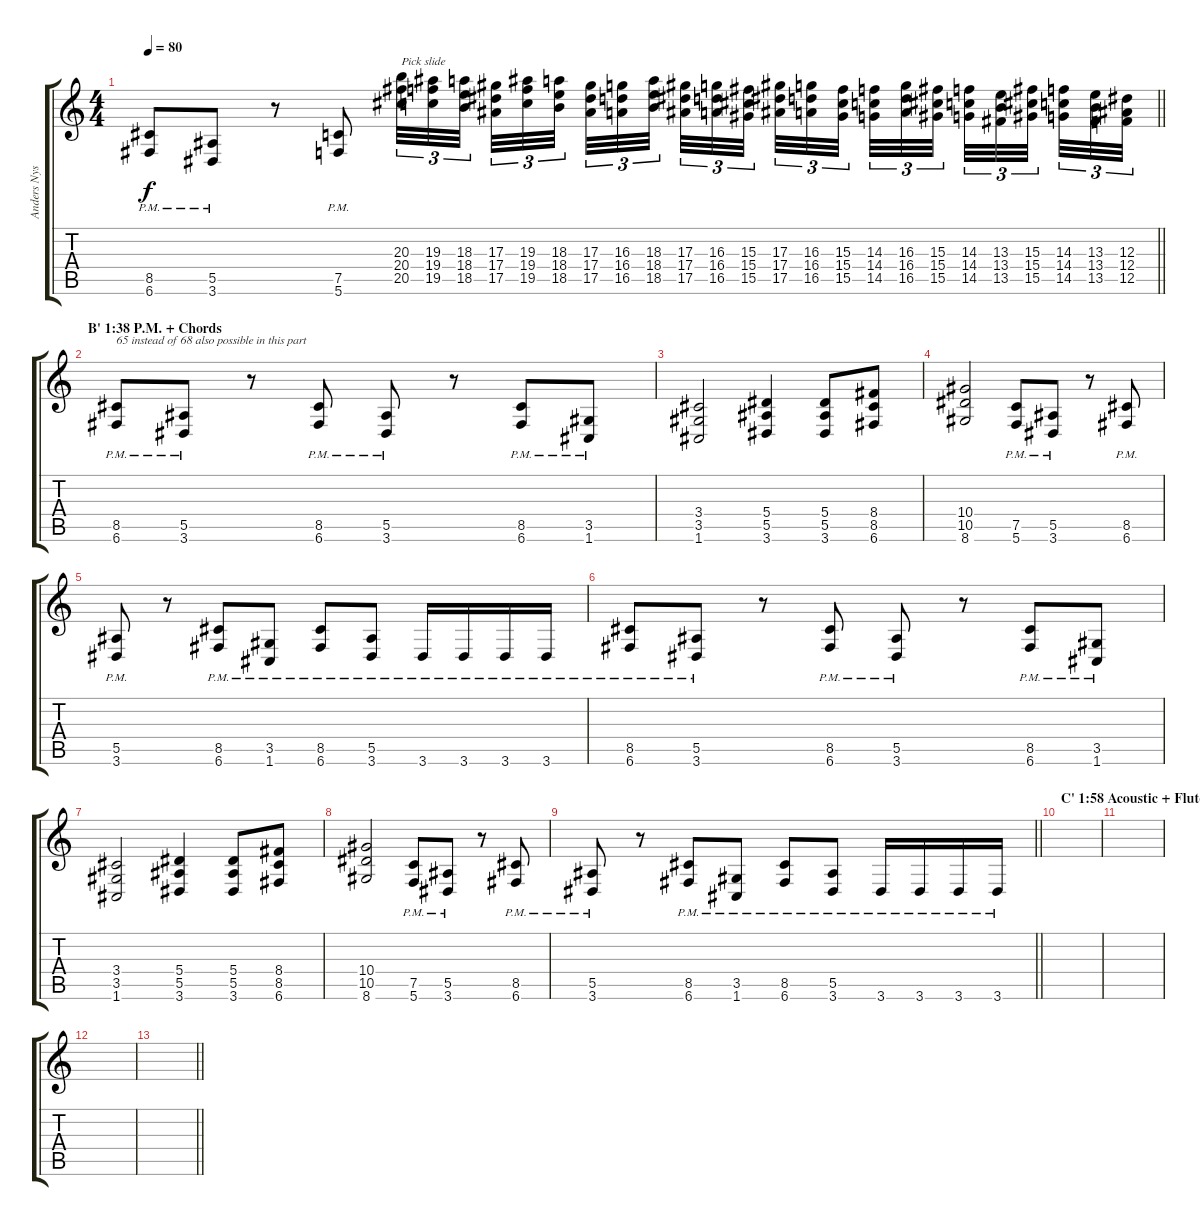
\track ("Anders Nyström (Lead Guitar)" "Anders Nys") {instrument distortionguitar}
\staff {score tabs}
\tuning (C4 G3 Eb3 Bb2 F2 C2) {hide}
\ts (4 4)
\tempo 80
\clef g2
\barLineRight lightlight
\ks c
(8.5{pm} 6.6{pm}).8{dy f} (5.5{pm} 3.6{pm}).8 r.8 (7.5{pm} 5.6{pm}).8 (20.3 20.4 20.5).32{tu (3 2) txt "Pick slide" instrument guitarfretnoise} (19.3 19.4 19.5).32{tu (3 2)} (18.3 18.4 18.5).32{tu (3 2) beam splitsecondary} (17.3 17.4 17.5).32{tu (3 2)} (19.3 19.4 19.5).32{tu (3 2)} (18.3 18.4 18.5).32{tu (3 2) beam splitsecondary} (17.3 17.4 17.5).32{tu (3 2)} (16.3 16.4 16.5).32{tu (3 2)} (18.3 18.4 18.5).32{tu (3 2) beam splitsecondary} (17.3 17.4 17.5).32{tu (3 2)} (16.3 16.4 16.5).32{tu (3 2)} (15.3 15.4 15.5).32{tu (3 2)} (17.3 17.4 17.5).32{tu (3 2)} (16.3 16.4 16.5).32{tu (3 2)} (15.3 15.4 15.5).32{tu (3 2) beam splitsecondary} (14.3 14.4 14.5).32{tu (3 2)} (16.3 16.4 16.5).32{tu (3 2)} (15.3 15.4 15.5).32{tu (3 2) beam splitsecondary} (14.3 14.4 14.5).32{tu (3 2)} (13.3 13.4 13.5).32{tu (3 2)} (15.3 15.4 15.5).32{tu (3 2) beam splitsecondary} (14.3 14.4 14.5).32{tu (3 2)} (13.3 13.4 13.5).32{tu (3 2)} (12.3 12.4 12.5).32{tu (3 2)} |
\section ("" "B' 1:38 P.M. + Chords")
(8.5{pm} 6.6{pm}).8{txt "65 instead of 68 also possible in this part" instrument distortionguitar} (5.5{pm} 3.6{pm}).8 r.8 (8.5{pm} 6.6{pm}).8 (5.5{pm} 3.6{pm}).8 r.8 (8.5{pm} 6.6{pm}).8 (3.5{pm} 1.6{pm}).8 |
(3.4 3.5 1.6).2 (5.4 5.5 3.6).4 (5.4 5.5 3.6).8 (8.4 8.5 6.6).8 |
(10.4 10.5 8.6).2 (7.5{pm} 5.6{pm}).8 (5.5{pm} 3.6{pm}).8 r.8 (8.5{pm} 6.6{pm}).8 |
(5.5{pm} 3.6{pm}).8 r.8 (8.5{pm} 6.6{pm}).8 (3.5{pm} 1.6{pm}).8 (8.5{pm} 6.6{pm}).8 (5.5{pm} 3.6{pm}).8 3.6{pm}.16 3.6{pm}.16 3.6{pm}.16 3.6{pm}.16 |
(8.5{pm} 6.6{pm}).8 (5.5{pm} 3.6{pm}).8 r.8 (8.5{pm} 6.6{pm}).8 (5.5{pm} 3.6{pm}).8 r.8 (8.5{pm} 6.6{pm}).8 (3.5{pm} 1.6{pm}).8 |
(3.4 3.5 1.6).2 (5.4 5.5 3.6).4 (5.4 5.5 3.6).8 (8.4 8.5 6.6).8 |
(10.4 10.5 8.6).2 (7.5{pm} 5.6{pm}).8 (5.5{pm} 3.6{pm}).8 r.8 (8.5{pm} 6.6{pm}).8 |
\barLineRight lightlight
(5.5{pm} 3.6{pm}).8 r.8 (8.5{pm} 6.6{pm}).8 (3.5{pm} 1.6{pm}).8 (8.5{pm} 6.6{pm}).8 (5.5{pm} 3.6{pm}).8 3.6{pm}.16 3.6{pm}.16 3.6{pm}.16 3.6{pm}.16 |
\section ("" "C' 1:58 Acoustic + Flutes")
|
|
|
\barLineRight lightlight
